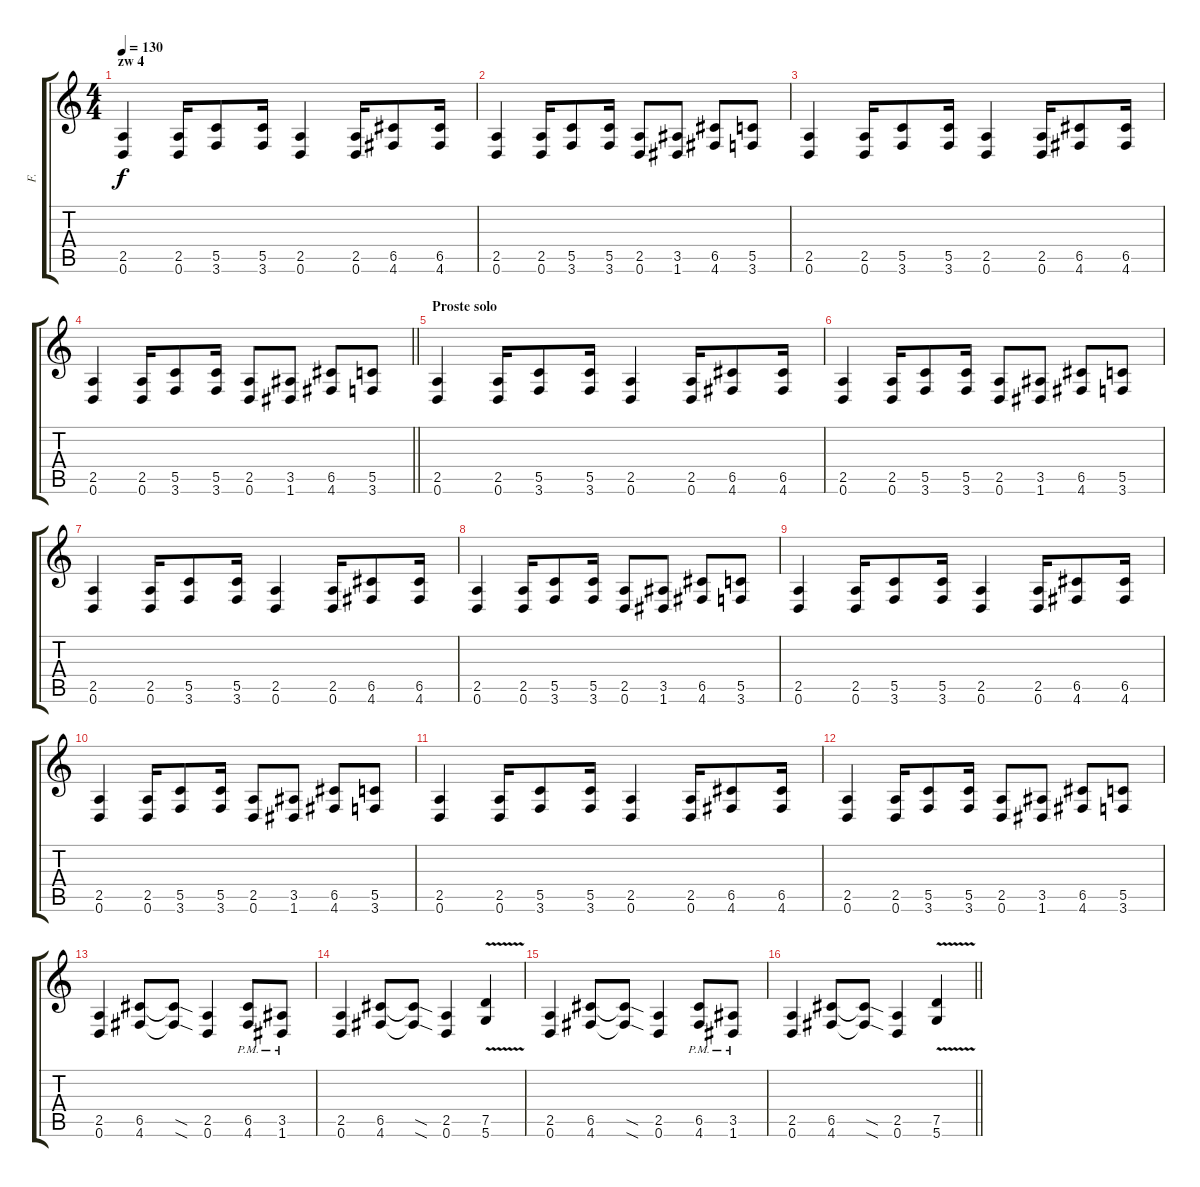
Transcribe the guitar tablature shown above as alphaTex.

\track ("F." "F.") {instrument distortionguitar}
\staff {score tabs}
\tuning (D4 A3 F3 C3 G2 D2) {hide}
\ts (4 4)
\section ("" "zw 4")
\tempo 130
\clef g2
\ks c
(2.5 0.6).4{dy f balance 14} (2.5 0.6).16 (5.5 3.6).8 (5.5 3.6).16 (2.5 0.6).4 (2.5 0.6).16 (6.5 4.6).8 (6.5 4.6).16 |
(2.5 0.6).4{balance 14} (2.5 0.6).16 (5.5 3.6).8 (5.5 3.6).16 (2.5 0.6).8 (3.5 1.6).8 (6.5 4.6).8 (5.5 3.6).8 |
(2.5 0.6).4{balance 14} (2.5 0.6).16 (5.5 3.6).8 (5.5 3.6).16 (2.5 0.6).4 (2.5 0.6).16 (6.5 4.6).8 (6.5 4.6).16 |
\barLineRight lightlight
(2.5 0.6).4{balance 14} (2.5 0.6).16 (5.5 3.6).8 (5.5 3.6).16 (2.5 0.6).8 (3.5 1.6).8 (6.5 4.6).8 (5.5 3.6).8 |
\section ("" "Proste solo")
(2.5 0.6).4{balance 14} (2.5 0.6).16 (5.5 3.6).8 (5.5 3.6).16 (2.5 0.6).4 (2.5 0.6).16 (6.5 4.6).8 (6.5 4.6).16 |
(2.5 0.6).4{balance 14} (2.5 0.6).16 (5.5 3.6).8 (5.5 3.6).16 (2.5 0.6).8 (3.5 1.6).8 (6.5 4.6).8 (5.5 3.6).8 |
(2.5 0.6).4{balance 14} (2.5 0.6).16 (5.5 3.6).8 (5.5 3.6).16 (2.5 0.6).4 (2.5 0.6).16 (6.5 4.6).8 (6.5 4.6).16 |
(2.5 0.6).4{balance 14} (2.5 0.6).16 (5.5 3.6).8 (5.5 3.6).16 (2.5 0.6).8 (3.5 1.6).8 (6.5 4.6).8 (5.5 3.6).8 |
(2.5 0.6).4{balance 14} (2.5 0.6).16 (5.5 3.6).8 (5.5 3.6).16 (2.5 0.6).4 (2.5 0.6).16 (6.5 4.6).8 (6.5 4.6).16 |
(2.5 0.6).4{balance 14} (2.5 0.6).16 (5.5 3.6).8 (5.5 3.6).16 (2.5 0.6).8 (3.5 1.6).8 (6.5 4.6).8 (5.5 3.6).8 |
(2.5 0.6).4{balance 14} (2.5 0.6).16 (5.5 3.6).8 (5.5 3.6).16 (2.5 0.6).4 (2.5 0.6).16 (6.5 4.6).8 (6.5 4.6).16 |
(2.5 0.6).4{balance 14} (2.5 0.6).16 (5.5 3.6).8 (5.5 3.6).16 (2.5 0.6).8 (3.5 1.6).8 (6.5 4.6).8 (5.5 3.6).8 |
(2.5 0.6).4 (6.5 4.6).8 (6.5{sod t} 4.6{sod t}).8 (2.5 0.6).4 (6.5{pm} 4.6{pm}).8 (3.5{pm} 1.6{pm}).8 |
(2.5 0.6).4 (6.5 4.6).8 (6.5{sod t} 4.6{sod t}).8 (2.5 0.6).4 (7.5 5.6{v}).4 |
(2.5 0.6).4 (6.5 4.6).8 (6.5{sod t} 4.6{sod t}).8 (2.5 0.6).4 (6.5{pm} 4.6{pm}).8 (3.5{pm} 1.6{pm}).8 |
\barLineRight lightlight
(2.5 0.6).4 (6.5 4.6).8 (6.5{sod t} 4.6{sod t}).8 (2.5 0.6).4 (7.5 5.6{v}).4
